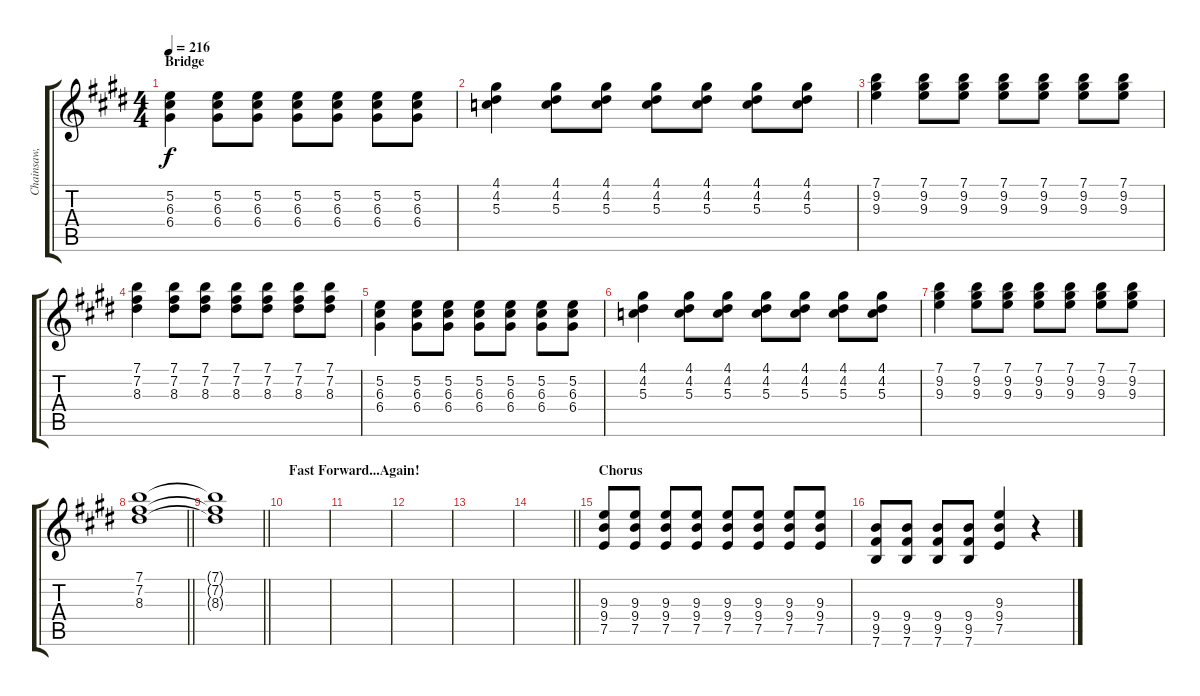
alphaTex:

\track ("Chainsaw, Prince of Karate" "Chainsaw, ") {instrument electricguitarjazz}
\staff {score tabs}
\tuning (E4 B3 G3 D3 A2 E2) {hide}
\ts (4 4)
\section ("" "Bridge")
\tempo 216
\clef g2
\ks e
(5.2 6.3 6.4).4{dy f} (5.2 6.3 6.4).8 (5.2 6.3 6.4).8 (5.2 6.3 6.4).8 (5.2 6.3 6.4).8 (5.2 6.3 6.4).8 (5.2 6.3 6.4).8 |
(4.1 4.2 5.3).4 (4.1 4.2 5.3).8 (4.1 4.2 5.3).8 (4.1 4.2 5.3).8 (4.1 4.2 5.3).8 (4.1 4.2 5.3).8 (4.1 4.2 5.3).8 |
(7.1 9.2 9.3).4 (7.1 9.2 9.3).8 (7.1 9.2 9.3).8 (7.1 9.2 9.3).8 (7.1 9.2 9.3).8 (7.1 9.2 9.3).8 (7.1 9.2 9.3).8 |
(7.1 7.2 8.3).4 (7.1 7.2 8.3).8 (7.1 7.2 8.3).8 (7.1 7.2 8.3).8 (7.1 7.2 8.3).8 (7.1 7.2 8.3).8 (7.1 7.2 8.3).8 |
(5.2 6.3 6.4).4 (5.2 6.3 6.4).8 (5.2 6.3 6.4).8 (5.2 6.3 6.4).8 (5.2 6.3 6.4).8 (5.2 6.3 6.4).8 (5.2 6.3 6.4).8 |
(4.1 4.2 5.3).4 (4.1 4.2 5.3).8 (4.1 4.2 5.3).8 (4.1 4.2 5.3).8 (4.1 4.2 5.3).8 (4.1 4.2 5.3).8 (4.1 4.2 5.3).8 |
(7.1 9.2 9.3).4 (7.1 9.2 9.3).8 (7.1 9.2 9.3).8 (7.1 9.2 9.3).8 (7.1 9.2 9.3).8 (7.1 9.2 9.3).8 (7.1 9.2 9.3).8 |
\barLineRight lightlight
(7.1 7.2 8.3).1 |
\barLineRight lightlight
(7.1{t} 7.2{t} 8.3{t}).1 |
\section ("" "Fast Forward...Again!")
|
|
|
|
\barLineRight lightlight
|
\section ("" "Chorus")
(9.3 9.4 7.5).8{instrument electricguitarmuted} (9.3 9.4 7.5).8 (9.3 9.4 7.5).8 (9.3 9.4 7.5).8 (9.3 9.4 7.5).8 (9.3 9.4 7.5).8 (9.3 9.4 7.5).8 (9.3 9.4 7.5).8 |
(9.4 9.5 7.6).8 (9.4 9.5 7.6).8 (9.4 9.5 7.6).8 (9.4 9.5 7.6).8 (9.3 9.4 7.5).4 r.4
